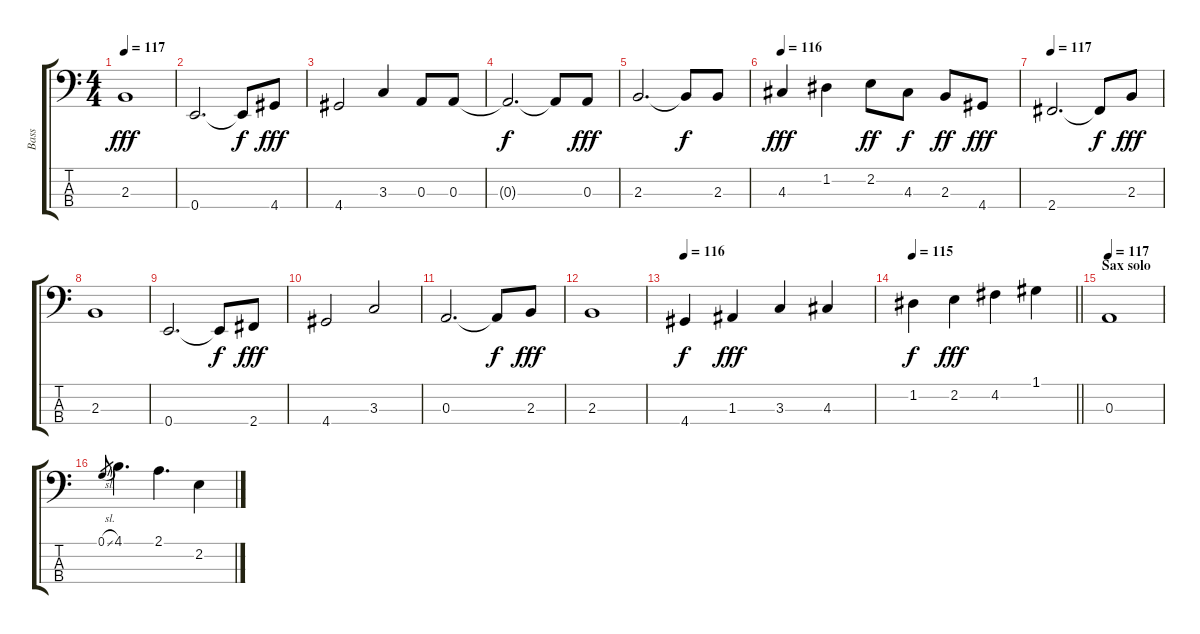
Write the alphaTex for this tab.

\track ("Bass" "Bass") {instrument electricbassfinger}
\staff {score tabs}
\tuning (G2 D2 A1 E1) {hide}
\ts (4 4)
\tempo 117
\clef f4
\ks c
2.3.1{dy fff} |
0.4.2{d} 0.4{t}.8{dy f} 4.4.8{dy fff} |
4.4.2 3.3.4 0.3.8 0.3.8 |
0.3{t}.2{d dy f} 0.3{t}.8 0.3.8{dy fff} |
2.3.2{d} 2.3{t}.8{dy f} 2.3.8 |
\tempo 116
4.3.4{dy fff} 1.2.4 2.2.8{dy ff} 4.3.8{dy f} 2.3.8{dy ff} 4.4.8{dy fff} |
\tempo 117
2.4.2{d} 2.4{t}.8{dy f} 2.3.8{dy fff} |
2.3.1 |
0.4.2{d} 0.4{t}.8{dy f} 2.4.8{dy fff} |
4.4.2 3.3.2 |
0.3.2{d} 0.3{t}.8{dy f} 2.3.8{dy fff} |
2.3.1 |
\tempo 116
4.4.4{dy f} 1.3.4{dy fff} 3.3.4 4.3.4 |
\tempo 115
\barLineRight lightlight
1.2.4{dy f} 2.2.4{dy fff} 4.2.4 1.1.4 |
\section ("" "Sax solo")
\tempo 117
0.3.1 |
0.1{sl}.8{gr} 4.1.4{d} 2.1.4{d} 2.2.4
